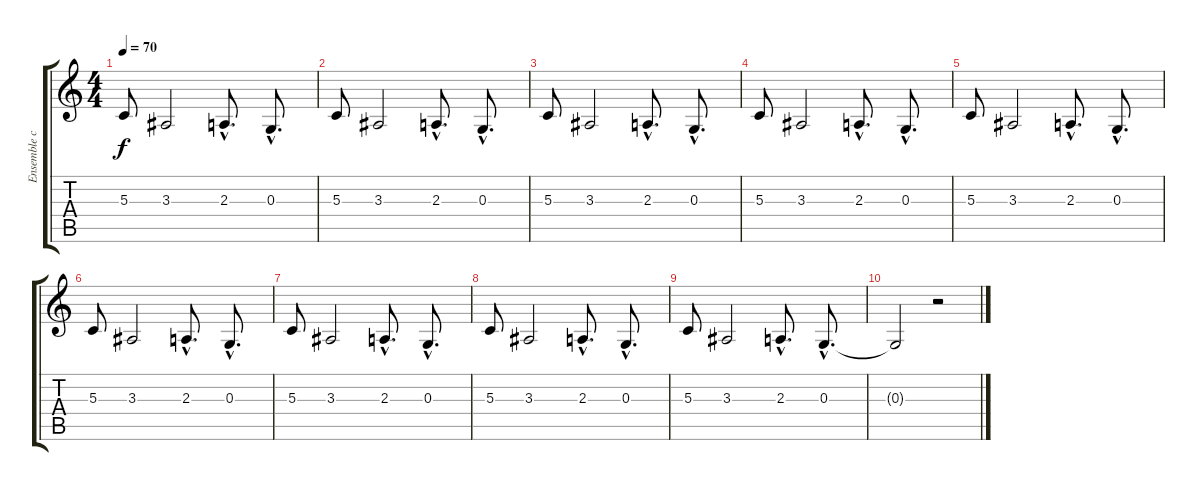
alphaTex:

\track ("Ensemble cordes" "Ensemble c") {instrument stringensemble2}
\staff {score tabs}
\tuning (E4 B3 G3 D3 A2 E2) {hide}
\ts (4 4)
\tempo 70
\clef g2
\ks c
5.3.8{dy f} 3.3.2 2.3{hac}.8{d} 0.3{hac}.8{d} |
5.3.8 3.3.2 2.3{hac}.8{d} 0.3{hac}.8{d} |
5.3.8 3.3.2 2.3{hac}.8{d} 0.3{hac}.8{d} |
5.3.8 3.3.2 2.3{hac}.8{d} 0.3{hac}.8{d} |
5.3.8 3.3.2 2.3{hac}.8{d} 0.3{hac}.8{d} |
5.3.8 3.3.2 2.3{hac}.8{d} 0.3{hac}.8{d} |
5.3.8 3.3.2 2.3{hac}.8{d} 0.3{hac}.8{d} |
5.3.8 3.3.2 2.3{hac}.8{d} 0.3{hac}.8{d} |
5.3.8 3.3.2 2.3{hac}.8{d} 0.3{hac}.8{d volume 5} |
0.3{t}.2 r.2
